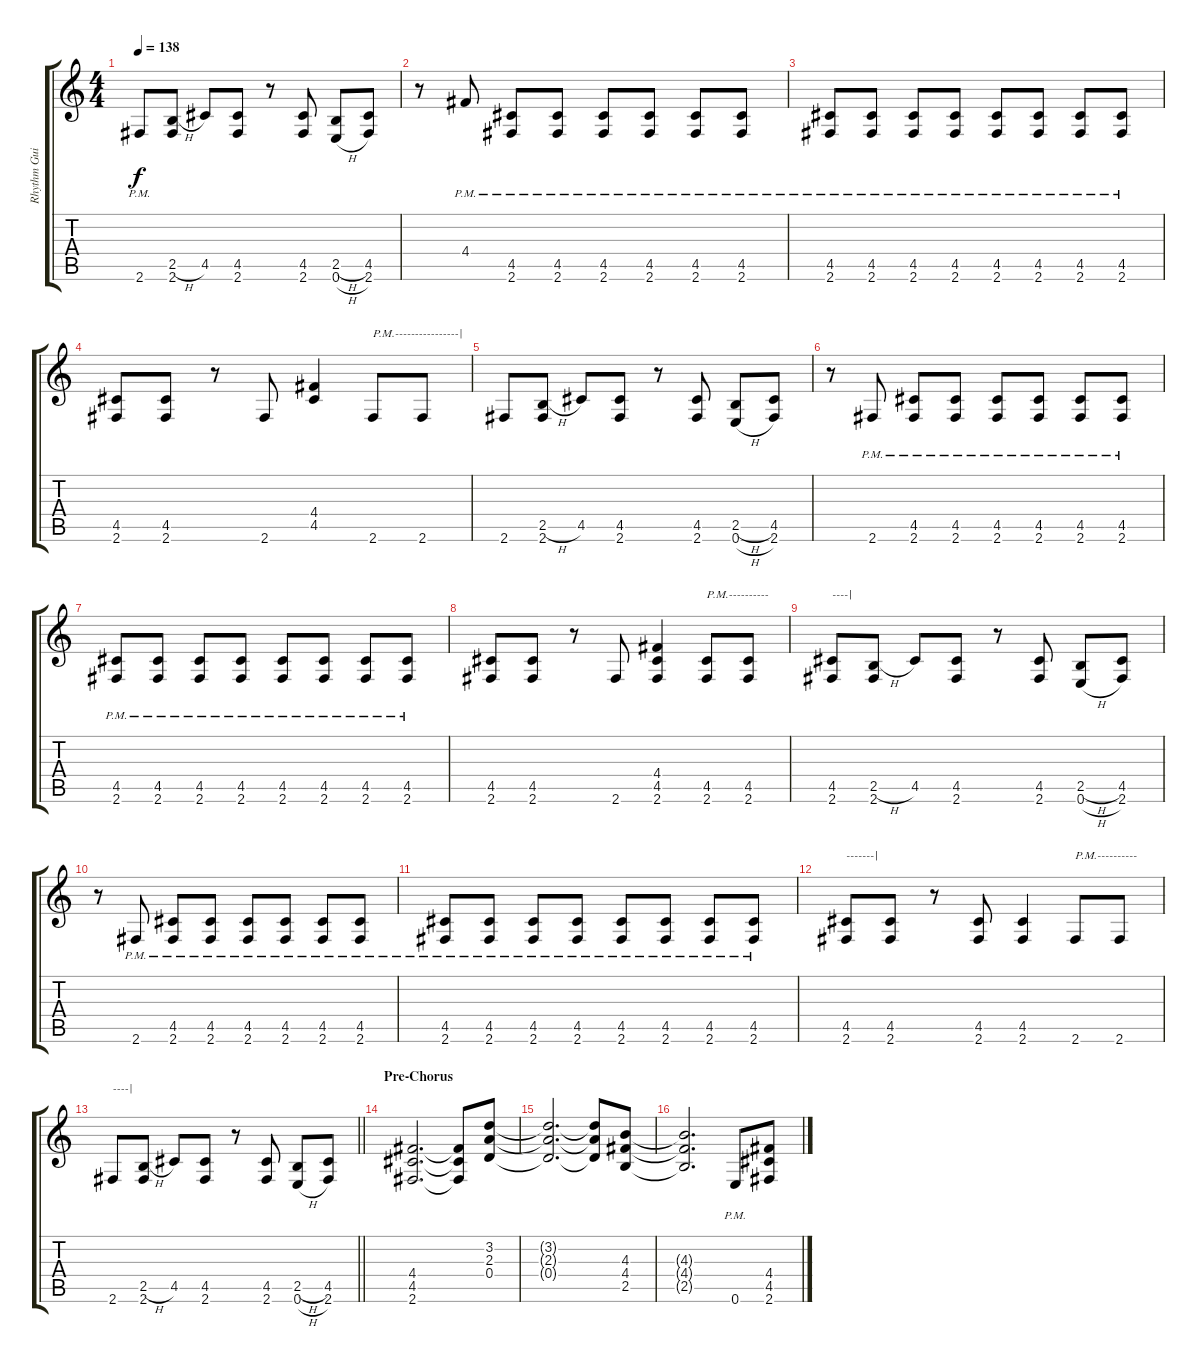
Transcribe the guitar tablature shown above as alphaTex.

\track ("Rhythm Guitar (K.K. Downing)" "Rhythm Gui") {instrument distortionguitar}
\staff {score tabs}
\tuning (E4 B3 G3 D3 A2 E2) {hide}
\ts (4 4)
\tempo 138
\clef g2
\ks c
2.6{pm}.8{dy f} (2.5{h} 2.6).8 4.5.8 (4.5 2.6).8 r.8 (4.5 2.6).8 (2.5{h} 0.6{h}).8 (4.5 2.6).8 |
r.8 4.4{pm}.8 (4.5{pm} 2.6{pm}).8 (4.5{pm} 2.6{pm}).8 (4.5{pm} 2.6{pm}).8 (4.5{pm} 2.6{pm}).8 (4.5{pm} 2.6{pm}).8 (4.5{pm} 2.6{pm}).8 |
(4.5{pm} 2.6{pm}).8 (4.5{pm} 2.6{pm}).8 (4.5{pm} 2.6{pm}).8 (4.5{pm} 2.6{pm}).8 (4.5{pm} 2.6{pm}).8 (4.5{pm} 2.6{pm}).8 (4.5{pm} 2.6{pm}).8 (4.5{pm} 2.6{pm}).8 |
(4.5 2.6).8 (4.5 2.6).8 r.8 2.6.8 (4.4 4.5).4 2.6.8{txt "P.M.----------------|"} 2.6.8 |
2.6.8 (2.5{h} 2.6).8 4.5.8 (4.5 2.6).8 r.8 (4.5 2.6).8 (2.5{h} 0.6{h}).8 (4.5 2.6).8 |
r.8 2.6{pm}.8 (4.5{pm} 2.6{pm}).8 (4.5{pm} 2.6{pm}).8 (4.5{pm} 2.6{pm}).8 (4.5{pm} 2.6{pm}).8 (4.5{pm} 2.6{pm}).8 (4.5{pm} 2.6{pm}).8 |
(4.5{pm} 2.6{pm}).8 (4.5{pm} 2.6{pm}).8 (4.5{pm} 2.6{pm}).8 (4.5{pm} 2.6{pm}).8 (4.5{pm} 2.6{pm}).8 (4.5{pm} 2.6{pm}).8 (4.5{pm} 2.6{pm}).8 (4.5{pm} 2.6{pm}).8 |
(4.5 2.6).8 (4.5 2.6).8 r.8 2.6.8 (4.4 4.5 2.6).4 (4.5 2.6).8{txt "P.M.----------"} (4.5 2.6).8 |
(4.5 2.6).8{txt "----|"} (2.5{h} 2.6).8 4.5.8 (4.5 2.6).8 r.8 (4.5 2.6).8 (2.5{h} 0.6{h}).8 (4.5 2.6).8 |
r.8 2.6{pm}.8 (4.5{pm} 2.6{pm}).8 (4.5{pm} 2.6{pm}).8 (4.5{pm} 2.6{pm}).8 (4.5{pm} 2.6{pm}).8 (4.5{pm} 2.6{pm}).8 (4.5{pm} 2.6{pm}).8 |
(4.5{pm} 2.6{pm}).8 (4.5{pm} 2.6{pm}).8 (4.5{pm} 2.6{pm}).8 (4.5{pm} 2.6{pm}).8 (4.5{pm} 2.6{pm}).8 (4.5{pm} 2.6{pm}).8 (4.5{pm} 2.6{pm}).8 (4.5{pm} 2.6{pm}).8 |
(4.5 2.6).8{txt "-------|"} (4.5 2.6).8 r.8 (4.5 2.6).8 (4.5 2.6).4 2.6.8{txt "P.M.----------"} 2.6.8 |
\barLineRight lightlight
2.6.8{txt "----|"} (2.5{h} 2.6).8 4.5.8 (4.5 2.6).8 r.8 (4.5 2.6).8 (2.5{h} 0.6{h}).8 (4.5 2.6).8 |
\section ("" "Pre-Chorus")
(4.4 4.5 2.6).2{d} (4.4{t} 4.5{t} 2.6{t}).8 (3.2 2.3 0.4).8 |
(3.2{t} 2.3{t} 0.4{t}).2{d} (3.2{t} 2.3{t} 0.4{t}).8 (4.3 4.4 2.5).8 |
(4.3{t} 4.4{t} 2.5{t}).2{d} 0.6{pm}.8 (4.4 4.5 2.6).8
